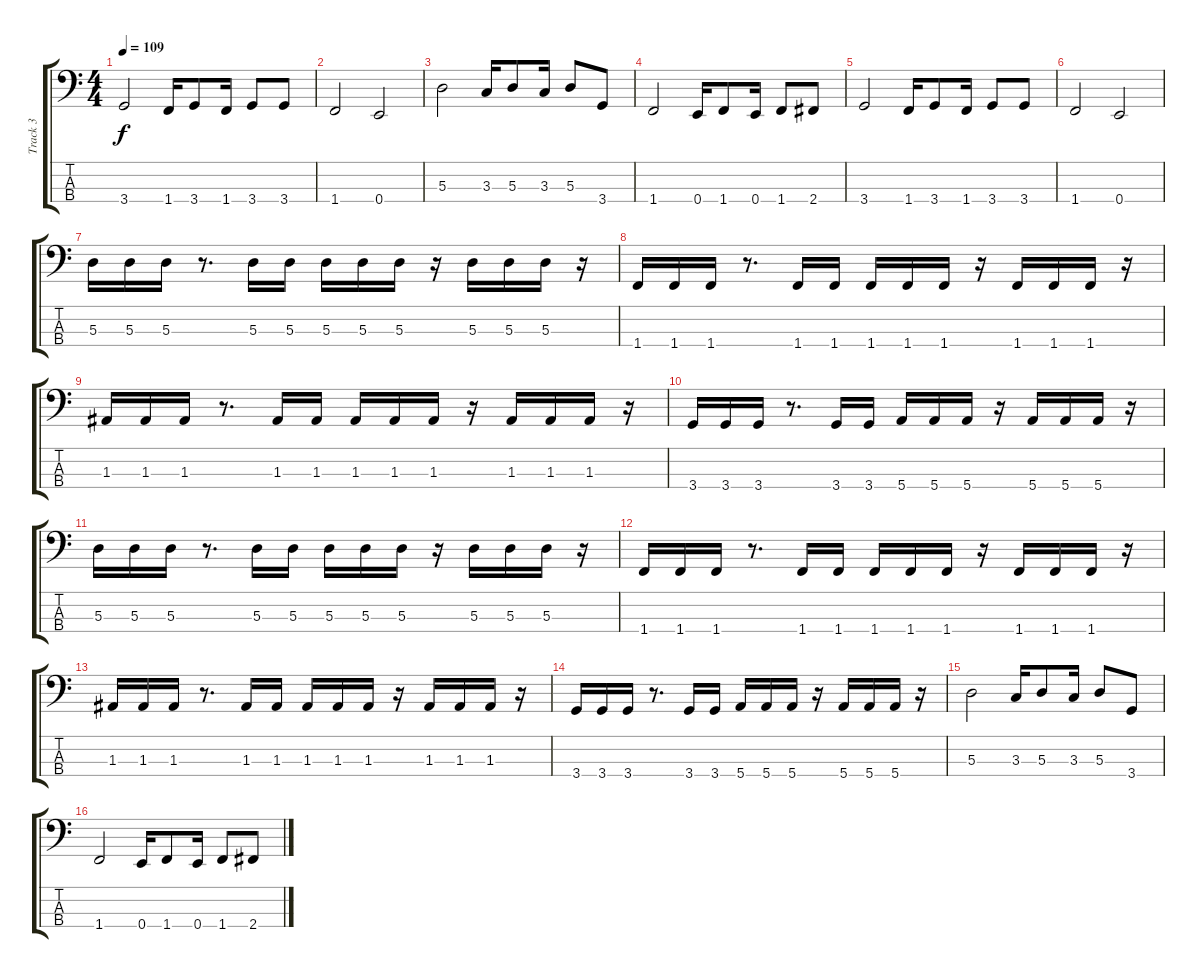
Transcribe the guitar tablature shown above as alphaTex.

\track ("Track 3" "Track 3") {instrument electricbassfinger}
\staff {score tabs}
\tuning (G2 D2 A1 E1) {hide}
\ts (4 4)
\tempo 109
\clef f4
\ks c
3.4.2{dy f} 1.4.16 3.4.8 1.4.16 3.4.8 3.4.8 |
1.4.2 0.4.2 |
5.3.2 3.3.16 5.3.8 3.3.16 5.3.8 3.4.8 |
1.4.2 0.4.16 1.4.8 0.4.16 1.4.8 2.4.8 |
3.4.2 1.4.16 3.4.8 1.4.16 3.4.8 3.4.8 |
1.4.2 0.4.2 |
5.3.16 5.3.16 5.3.16 r.8{d} 5.3.16 5.3.16 5.3.16 5.3.16 5.3.16 r.16 5.3.16 5.3.16 5.3.16 r.16 |
1.4.16 1.4.16 1.4.16 r.8{d} 1.4.16 1.4.16 1.4.16 1.4.16 1.4.16 r.16 1.4.16 1.4.16 1.4.16 r.16 |
1.3.16 1.3.16 1.3.16 r.8{d} 1.3.16 1.3.16 1.3.16 1.3.16 1.3.16 r.16 1.3.16 1.3.16 1.3.16 r.16 |
3.4.16 3.4.16 3.4.16 r.8{d} 3.4.16 3.4.16 5.4.16 5.4.16 5.4.16 r.16 5.4.16 5.4.16 5.4.16 r.16 |
5.3.16 5.3.16 5.3.16 r.8{d} 5.3.16 5.3.16 5.3.16 5.3.16 5.3.16 r.16 5.3.16 5.3.16 5.3.16 r.16 |
1.4.16 1.4.16 1.4.16 r.8{d} 1.4.16 1.4.16 1.4.16 1.4.16 1.4.16 r.16 1.4.16 1.4.16 1.4.16 r.16 |
1.3.16 1.3.16 1.3.16 r.8{d} 1.3.16 1.3.16 1.3.16 1.3.16 1.3.16 r.16 1.3.16 1.3.16 1.3.16 r.16 |
3.4.16 3.4.16 3.4.16 r.8{d} 3.4.16 3.4.16 5.4.16 5.4.16 5.4.16 r.16 5.4.16 5.4.16 5.4.16 r.16 |
5.3.2 3.3.16 5.3.8 3.3.16 5.3.8 3.4.8 |
1.4.2 0.4.16 1.4.8 0.4.16 1.4.8 2.4.8
